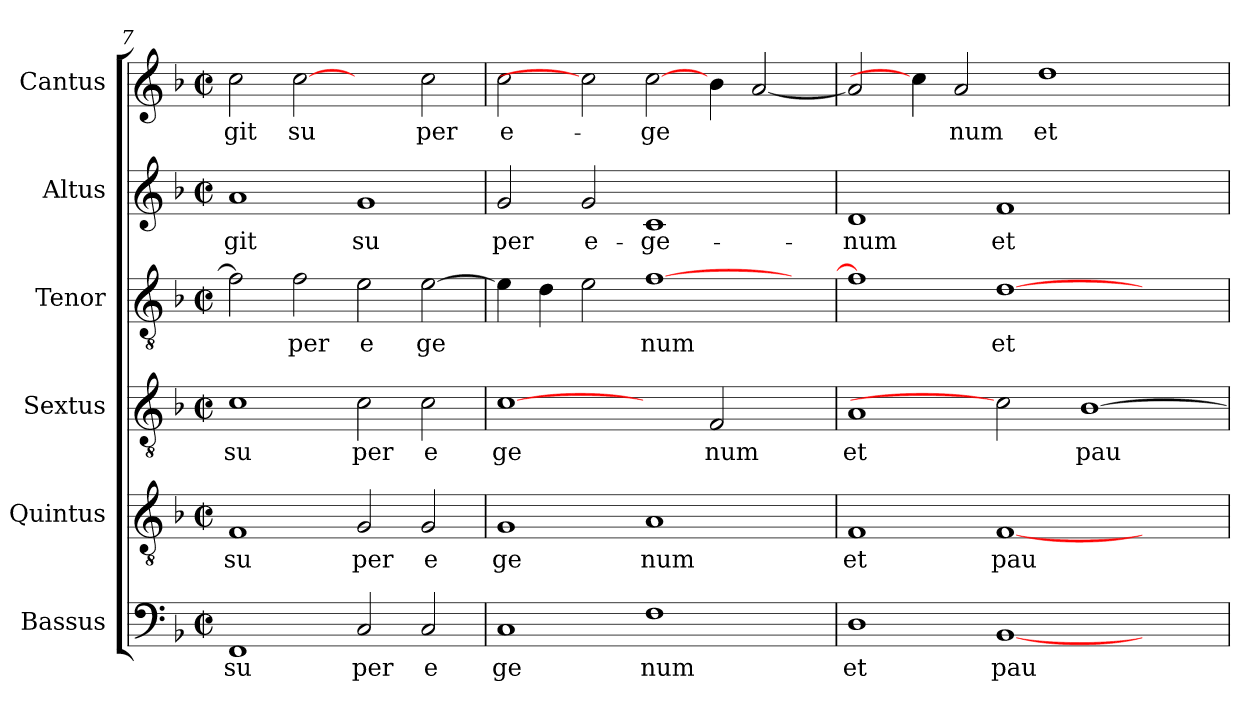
**kern	**text	**kern	**text	**kern	**text	**kern	**text	**kern	**text	**kern	**text
*part6	*part6	*part5	*part5	*part4	*part4	*part3	*part3	*part2	*part2	*part1	*part1
*staff6	*staff6	*staff5	*staff5	*staff4	*staff4	*staff3	*staff3	*staff2	*staff2	*staff1	*staff1
*I"Bassus	*	*I"Quintus	*	*I"Sextus	*	*I"Tenor	*	*I"Altus	*	*I"Cantus	*
*clefF4	*	*clefGv2	*	*clefGv2	*	*clefGv2	*	*clefG2	*	*clefG2	*
*k[b-]	*	*k[b-]	*	*k[b-]	*	*k[b-]	*	*k[b-]	*	*k[b-]	*
*F:	*	*F:	*	*F:	*	*F:	*	*F:	*	*F:	*
*M2/2	*	*M2/2	*	*M2/2	*	*M2/2	*	*M2/2	*	*M2/2	*
*met(c|)	*	*met(c|)	*	*met(c|)	*	*met(c|)	*	*met(c|)	*	*met(c|)	*
=7	=7	=7	=7	=7	=7	=7	=7	=7	=7	=7	=7
!	!LO:LY:b:cj	!	!LO:LY:b:cj	!	!LO:LY:b:cj	!	!LO:LY:b:cj	!	!LO:LY:b:cj	!	!LO:LY:b:cj
1FF	su	1F	su	1c	su	2f\]	.	1a	git	2cc\	git
!	!	!	!	!	!	!	!LO:LY:b:cj	!	!	!	!LO:LY:b:cj
.	.	.	.	.	.	2f\	per	.	.	[2cc	su
!	!LO:LY:b:cj	!	!LO:LY:b:cj	!	!LO:LY:b:cj	!	!LO:LY:b:cj	!	!LO:LY:b:cj	!	!
2C/	per	2G/	per	2c\	per	2e\	e	1g	su	2ryy	.
!	!LO:LY:b:cj	!	!LO:LY:b:cj	!	!LO:LY:b:cj	!	!LO:LY:b:cj	!	!	!	!LO:LY:b:cj
2C/	e	2G/	e	2c\	e	[<2e\	ge	.	.	2cc\	per
!!LO:LB:g=z
=8	=8	=8	=8	=8	=8	=8	=8	=8	=8	=8	=8
!	!LO:LY:b:cj	!	!LO:LY:b:cj	!	!LO:LY:b:cj	!	!LO:LY:b:cj	!	!LO:LY:b:cj	!	!LO:LY:b:cj
1C	ge	1G	ge	[1c	ge	4e\]	.	2g/	per	2cc\	e-
!	!	!	!	!	!	!	!LO:LY:b:cj	!	!	!	!
.	.	.	.	.	.	4d\	.	.	.	.	.
!	!	!	!	!	!	!	!LO:LY:b:cj	!	!LO:LY:b:cj	!	!
.	.	.	.	.	.	2e\	.	2g/	e-	2cc]	.
!	!LO:LY:b:cj	!	!LO:LY:b:cj	!	!	!	!LO:LY:b:cj	!	!LO:LY:b:cj	!	!LO:LY:b:cj
1F	num	1A	num	2ryy	.	[>1f	num	1c	-ge-	[2cc\	-ge-
!	!	!	!	!	!LO:LY:b:cj	!	!	!	!	!	!LO:LY:b:cj
.	.	.	.	2F/	num	.	.	.	.	4b-\	--
!	!	!	!	!	!	!	!	!	!	!	!LO:LY:b:cj
.	.	.	.	.	.	.	.	.	.	[<2a/	--
4ryy	.	4ryy	.	4ryy	.	4ryy	.	4ryy	.	.	.
=9	=9	=9	=9	=9	=9	=9	=9	=9	=9	=9	=9
!	!LO:LY:b:cj	!	!LO:LY:b:cj	!	!LO:LY:b:cj	!	!LO:LY:b:cj	!	!LO:LY:b:cj	!	!LO:LY:b:cj
1D	et	1F	et	1A	et	1f]	.	1d	-num	2a/]	--
.	.	.	.	.	.	.	.	.	.	4cc\]	.
!	!	!	!	!	!	!	!	!	!	!	!LO:LY:b:cj
.	.	.	.	.	.	.	.	.	.	2a/	-num
!	!LO:LY:b:cj	!	!LO:LY:b:cj	!	!	!	!LO:LY:b:cj	!	!LO:LY:b:cj	!	!
[<1BB-	pau	[<1F	pau	2c]	.	[>1d	et	1f	et	.	.
!	!	!	!	!	!	!	!	!	!	!	!LO:LY:b:cj
.	.	.	.	.	.	.	.	.	.	1dd	et
!	!	!	!	!	!LO:LY:b:cj	!	!	!	!	!	!
.	.	.	.	[>1B-	pau	.	.	.	.	.	.
2ryy	.	2ryy	.	.	.	2ryy	.	2ryy	.	.	.
.	.	.	.	.	.	.	.	.	.	4ryy	.
=	=	=	=	=	=	=	=	=	=	=	=
*-	*-	*-	*-	*-	*-	*-	*-	*-	*-	*-	*-
